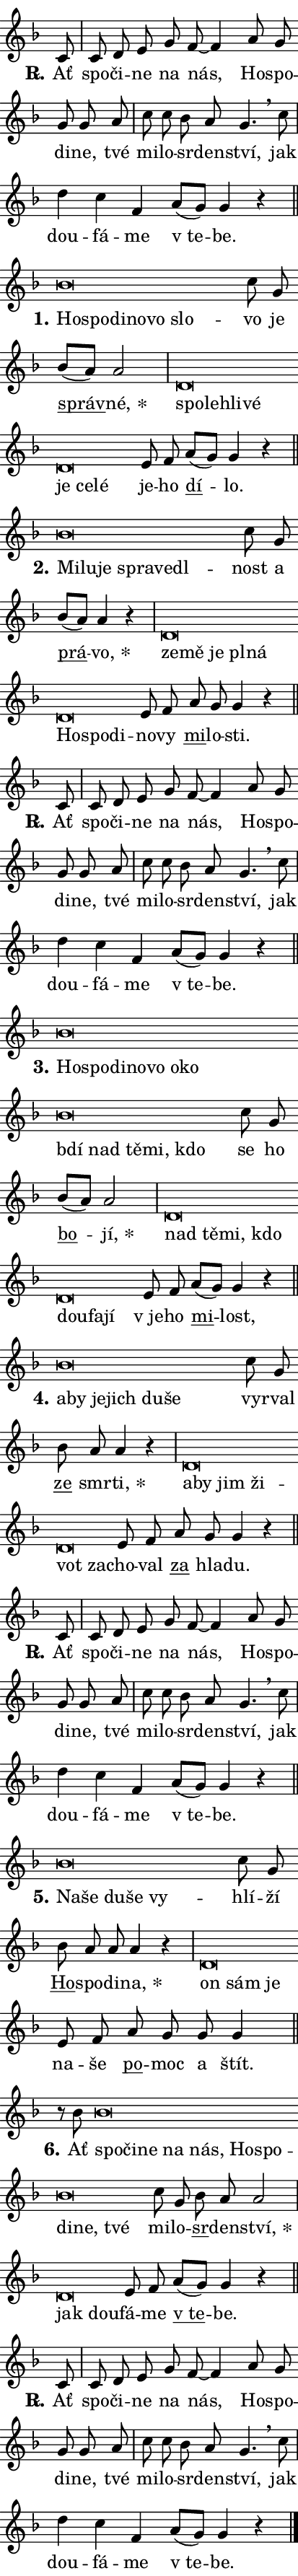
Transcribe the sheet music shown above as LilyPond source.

\version "2.22.1"
\header { tagline = "" }
\paper {
  indent = 0\cm
  top-margin = 0\cm
  right-margin = 0\cm
  bottom-margin = 0\cm
  left-margin = 0\cm
  paper-width = 7\cm
  page-breaking = #ly:one-page-breaking
  system-system-spacing.basic-distance = #11
  score-system-spacing.basic-distance = #11.3
  ragged-last = ##f
}


%% Author: Thomas Morley
%% https://lists.gnu.org/archive/html/lilypond-user/2020-05/msg00002.html
#(define (line-position grob)
"Returns position of @var[grob} in current system:
   @code{'start}, if at first time-step
   @code{'end}, if at last time-step
   @code{'middle} otherwise
"
  (let* ((col (ly:item-get-column grob))
         (ln (ly:grob-object col 'left-neighbor))
         (rn (ly:grob-object col 'right-neighbor))
         (col-to-check-left (if (ly:grob? ln) ln col))
         (col-to-check-right (if (ly:grob? rn) rn col))
         (break-dir-left
           (and
             (ly:grob-property col-to-check-left 'non-musical #f)
             (ly:item-break-dir col-to-check-left)))
         (break-dir-right
           (and
             (ly:grob-property col-to-check-right 'non-musical #f)
             (ly:item-break-dir col-to-check-right))))
        (cond ((eqv? 1 break-dir-left) 'start)
              ((eqv? -1 break-dir-right) 'end)
              (else 'middle))))

#(define (tranparent-at-line-position vctor)
  (lambda (grob)
  "Relying on @code{line-position} select the relevant enry from @var{vctor}.
Used to determine transparency,"
    (case (line-position grob)
      ((end) (not (vector-ref vctor 0)))
      ((middle) (not (vector-ref vctor 1)))
      ((start) (not (vector-ref vctor 2))))))

noteHeadBreakVisibility =
#(define-music-function (break-visibility)(vector?)
"Makes @code{NoteHead}s transparent relying on @var{break-visibility}"
#{
  \override NoteHead.transparent =
    #(tranparent-at-line-position break-visibility)
#})

#(define delete-ledgers-for-transparent-note-heads
  (lambda (grob)
    "Reads whether a @code{NoteHead} is transparent.
If so this @code{NoteHead} is removed from @code{'note-heads} from
@var{grob}, which is supposed to be @code{LedgerLineSpanner}.
As a result ledgers are not printed for this @code{NoteHead}"
    (let* ((nhds-array (ly:grob-object grob 'note-heads))
           (nhds-list
             (if (ly:grob-array? nhds-array)
                 (ly:grob-array->list nhds-array)
                 '()))
           ;; Relies on the transparent-property being done before
           ;; Staff.LedgerLineSpanner.after-line-breaking is executed.
           ;; This is fragile ...
           (to-keep
             (remove
               (lambda (nhd)
                 (ly:grob-property nhd 'transparent #f))
               nhds-list)))
      ;; TODO find a better method to iterate over grob-arrays, similiar
      ;; to filter/remove etc for lists
      ;; For now rebuilt from scratch
      (set! (ly:grob-object grob 'note-heads)  '())
      (for-each
        (lambda (nhd)
          (ly:pointer-group-interface::add-grob grob 'note-heads nhd))
        to-keep))))

hideNotes = {
  \noteHeadBreakVisibility #begin-of-line-visible
}
unHideNotes = {
  \noteHeadBreakVisibility #all-visible
}

% work-around for resetting accidentals
% https://lilypond.org/doc/v2.23/Documentation/notation/displaying-rhythms#unmetered-music
cadenzaMeasure = {
  \cadenzaOff
  \partial 1024 s1024
  \cadenzaOn
}

#(define-markup-command (accent layout props text) (markup?)
  "Underline accented syllable"
  (interpret-markup layout props
    #{\markup \override #'(offset . 4.3) \underline { #text }#}))

responsum = \markup \concat {
  "R" \hspace #-1.05 \path #0.1 #'((moveto 0 0.07) (lineto 0.9 0.8)) \hspace #0.05 "."
}

\layout {
    \context {
        \Staff
        \remove "Time_signature_engraver"
        \override LedgerLineSpanner.after-line-breaking = #delete-ledgers-for-transparent-note-heads
    }
    \context {
        \Voice {
            \override NoteHead.output-attributes = #'((class . "notehead"))
            \override Hairpin.height = #0.55
        }
    }
    \context {
        \Lyrics {
            \override StanzaNumber.output-attributes = #'((class . "stanzanumber"))
            \override LyricSpace.minimum-distance = #0.9
            \override LyricText.font-name = #"TeX Gyre Schola"
            \override LyricText.font-size = 1
            \override StanzaNumber.font-name = #"TeX Gyre Schola Bold"
            \override StanzaNumber.font-size = 1
        }
    }
}

% magnetic-lyrics.ily
%
%   written by
%     Jean Abou Samra <jean@abou-samra.fr>
%     Werner Lemberg <wl@gnu.org>
%
%   adapted by
%     Jiri Hon <jiri.hon@gmail.com>
%
% Version 2022-Apr-15

% https://www.mail-archive.com/lilypond-user@gnu.org/msg149350.html

#(define (Left_hyphen_pointer_engraver context)
   "Collect syllable-hyphen-syllable occurrences in lyrics and store
them in properties.  This engraver only looks to the left.  For
example, if the lyrics input is @code{foo -- bar}, it does the
following.

@itemize @bullet
@item
Set the @code{text} property of the @code{LyricHyphen} grob between
@q{foo} and @q{bar} to @code{foo}.

@item
Set the @code{left-hyphen} property of the @code{LyricText} grob with
text @q{foo} to the @code{LyricHyphen} grob between @q{foo} and
@q{bar}.
@end itemize

Use this auxiliary engraver in combination with the
@code{lyric-@/text::@/apply-@/magnetic-@/offset!} hook."
   (let ((hyphen #f)
         (text #f))
     (make-engraver
      (acknowledgers
       ((lyric-syllable-interface engraver grob source-engraver)
        (set! text grob)))
      (end-acknowledgers
       ((lyric-hyphen-interface engraver grob source-engraver)
        ;(when (not (grob::has-interface grob 'lyric-space-interface))
          (set! hyphen grob)));)
      ((stop-translation-timestep engraver)
       (when (and text hyphen)
         (ly:grob-set-object! text 'left-hyphen hyphen))
       (set! text #f)
       (set! hyphen #f)))))

#(define (lyric-text::apply-magnetic-offset! grob)
   "If the space between two syllables is less than the value in
property @code{LyricText@/.details@/.squash-threshold}, move the right
syllable to the left so that it gets concatenated with the left
syllable.

Use this function as a hook for
@code{LyricText@/.after-@/line-@/breaking} if the
@code{Left_@/hyphen_@/pointer_@/engraver} is active."
   (let ((hyphen (ly:grob-object grob 'left-hyphen #f)))
     (when hyphen
       (let ((left-text (ly:spanner-bound hyphen LEFT)))
         (when (grob::has-interface left-text 'lyric-syllable-interface)
           (let* ((common (ly:grob-common-refpoint grob left-text X))
                  (this-x-ext (ly:grob-extent grob common X))
                  (left-x-ext
                   (begin
                     ;; Trigger magnetism for left-text.
                     (ly:grob-property left-text 'after-line-breaking)
                     (ly:grob-extent left-text common X)))
                  ;; `delta` is the gap width between two syllables.
                  (delta (- (interval-start this-x-ext)
                            (interval-end left-x-ext)))
                  (details (ly:grob-property grob 'details))
                  (threshold (assoc-get 'squash-threshold details 0.2)))
             (when (< delta threshold)
               (let* (;; We have to manipulate the input text so that
                      ;; ligatures crossing syllable boundaries are not
                      ;; disabled.  For languages based on the Latin
                      ;; script this is essentially a beautification.
                      ;; However, for non-Western scripts it can be a
                      ;; necessity.
                      (lt (ly:grob-property left-text 'text))
                      (rt (ly:grob-property grob 'text))
                      (is-space (grob::has-interface hyphen 'lyric-space-interface))
                      (space (if is-space " " ""))
                      (space-markup (grob-interpret-markup grob " "))
                      (space-size (interval-length (ly:stencil-extent space-markup X)))
                      (extra-delta (if is-space space-size 0))
                      ;; Append new syllable.
                      (ltrt-space (if (and (string? lt) (string? rt))
                                (string-append lt space rt)
                                (make-concat-markup (list lt space rt))))
                      ;; Right-align `ltrt` to the right side.
                      (ltrt-space-markup (grob-interpret-markup
                               grob
                               (make-translate-markup
                                (cons (interval-length this-x-ext) 0)
                                (make-right-align-markup ltrt-space)))))
                 (begin
                   ;; Don't print `left-text`.
                   (ly:grob-set-property! left-text 'stencil #f)
                   ;; Set text and stencil (which holds all collected
                   ;; syllables so far) and shift it to the left.
                   (ly:grob-set-property! grob 'text ltrt-space)
                   (ly:grob-set-property! grob 'stencil ltrt-space-markup)
                   (ly:grob-translate-axis! grob (- (- delta extra-delta)) X))))))))))


#(define (lyric-hyphen::displace-bounds-first grob)
   ;; Make very sure this callback isn't triggered too early.
   (let ((left (ly:spanner-bound grob LEFT))
         (right (ly:spanner-bound grob RIGHT)))
     (ly:grob-property left 'after-line-breaking)
     (ly:grob-property right 'after-line-breaking)
     (ly:lyric-hyphen::print grob)))

squashThreshold = #0.4

\layout {
  \context {
    \Lyrics
    \consists #Left_hyphen_pointer_engraver
    \override LyricText.after-line-breaking =
      #lyric-text::apply-magnetic-offset!
    \override LyricHyphen.stencil = #lyric-hyphen::displace-bounds-first
    \override LyricText.details.squash-threshold = \squashThreshold
    \override LyricHyphen.minimum-distance = 0
    \override LyricHyphen.minimum-length = \squashThreshold
  }
}

squash = \override LyricText.details.squash-threshold = 9999
unSquash = \override LyricText.details.squash-threshold = \squashThreshold

left = \override LyricText.self-alignment-X = #LEFT
unLeft = \revert LyricText.self-alignment-X

starOffset = #(lambda (grob) 
                (let ((x_offset (ly:self-alignment-interface::aligned-on-x-parent grob)))
                  (if (= x_offset 0) 0 (+ x_offset 1.2))))

star = #(define-music-function (syllable)(string?)
"Append star separator at the end of a syllable"
#{
  \once \override LyricText.X-offset = #starOffset
  \lyricmode { \markup {
    #syllable
    \override #'((font-name . "TeX Gyre Schola Bold")) \hspace #0.2 \lower #0.65 \larger "*"
  } }
#})

starAccent = #(define-music-function (syllable)(string?)
"Append star separator at the end of a syllable and make accent"
#{
  \once \override LyricText.X-offset = #starOffset
  \lyricmode { \markup {
    \accent #syllable
    \override #'((font-name . "TeX Gyre Schola Bold")) \hspace #0.2 \lower #0.65 \larger "*"
  } }
#})

breath = #(define-music-function (syllable)(string?)
"Append breathing indicator at the end of a syllable"
#{
  \lyricmode { \markup { #syllable "+" } }
#})

optionalBreath = #(define-music-function (syllable)(string?)
"Append optional breathing indicator at the end of a syllable"
#{
  \lyricmode { \markup { #syllable "(+)" } }
#})


\score {
    <<
        \new Voice = "melody" { \cadenzaOn \key f \major \relative { c'8 \cadenzaMeasure \bar "|" c d e \bar "" g f~ f4 \bar "" a8 g \bar "" g g a \cadenzaMeasure \bar "|" c c \bar "" bes a g4. \breathe c8 \cadenzaMeasure \bar "|" d4 c \bar "" f, a8[( g)] g4 r \cadenzaMeasure \bar "||" \break } }
        \new Lyrics \lyricsto "melody" { \lyricmode { \set stanza = \responsum
Ať spo -- či -- ne na nás, Ho -- spo -- di -- ne, tvé mi -- lo -- sr -- den -- ství, jak dou -- fá -- me "v te" -- be. } }
    >>
    \layout {}
}

\score {
    <<
        \new Voice = "melody" { \cadenzaOn \key f \major \relative { bes'\breve*1/16 \hideNotes \breve*1/16 \bar "" \breve*1/16 \bar "" \breve*1/16 \bar "" \breve*1/16 \breve*1/16 \bar "" \unHideNotes c8 g \bar "" bes[( a)] a2 \cadenzaMeasure \bar "|" d,\breve*1/16 \hideNotes \breve*1/16 \bar "" \breve*1/16 \bar "" \breve*1/16 \bar "" \breve*1/16 \bar "" \breve*1/16 \breve*1/16 \bar "" \unHideNotes e8 f \bar "" a[( g)] g4 r \cadenzaMeasure \bar "||" \break } }
        \new Lyrics \lyricsto "melody" { \lyricmode { \set stanza = "1."
\left Ho -- \squash spo -- di -- no -- vo slo -- \unLeft \unSquash vo je \markup \accent správ -- \star né, \left spo -- \squash leh -- li -- vé je ce -- lé \unLeft \unSquash je -- ho \markup \accent dí -- lo. } }
    >>
    \layout {}
}

\score {
    <<
        \new Voice = "melody" { \cadenzaOn \key f \major \relative { bes'\breve*1/16 \hideNotes \breve*1/16 \bar "" \breve*1/16 \bar "" \breve*1/16 \bar "" \breve*1/16 \breve*1/16 \bar "" \unHideNotes c8 g \bar "" bes[( a)] a4 r \cadenzaMeasure \bar "|" d,\breve*1/16 \hideNotes \breve*1/16 \bar "" \breve*1/16 \bar "" \breve*1/16 \bar "" \breve*1/16 \bar "" \breve*1/16 \bar "" \breve*1/16 \breve*1/16 \bar "" \unHideNotes e8 f \bar "" a g g4 r \cadenzaMeasure \bar "||" \break } }
        \new Lyrics \lyricsto "melody" { \lyricmode { \set stanza = "2."
\left Mi -- \squash lu -- je spra -- ve -- dl -- \unLeft \unSquash nost a \markup \accent prá -- \star vo, \left ze -- \squash mě je pl -- ná Ho -- spo -- di -- \unLeft \unSquash no -- vy \markup \accent mi -- lo -- sti. } }
    >>
    \layout {}
}

\score {
    <<
        \new Voice = "melody" { \cadenzaOn \key f \major \relative { c'8 \cadenzaMeasure \bar "|" c d e \bar "" g f~ f4 \bar "" a8 g \bar "" g g a \cadenzaMeasure \bar "|" c c \bar "" bes a g4. \breathe c8 \cadenzaMeasure \bar "|" d4 c \bar "" f, a8[( g)] g4 r \cadenzaMeasure \bar "||" \break } }
        \new Lyrics \lyricsto "melody" { \lyricmode { \set stanza = \responsum
Ať spo -- či -- ne na nás, Ho -- spo -- di -- ne, tvé mi -- lo -- sr -- den -- ství, jak dou -- fá -- me "v te" -- be. } }
    >>
    \layout {}
}

\score {
    <<
        \new Voice = "melody" { \cadenzaOn \key f \major \relative { bes'\breve*1/16 \hideNotes \breve*1/16 \bar "" \breve*1/16 \bar "" \breve*1/16 \bar "" \breve*1/16 \bar "" \breve*1/16 \bar "" \breve*1/16 \bar "" \breve*1/16 \bar "" \breve*1/16 \bar "" \breve*1/16 \bar "" \breve*1/16 \breve*1/16 \bar "" \unHideNotes c8 g \bar "" bes[( a)] a2 \cadenzaMeasure \bar "|" d,\breve*1/16 \hideNotes \breve*1/16 \bar "" \breve*1/16 \bar "" \breve*1/16 \bar "" \breve*1/16 \bar "" \breve*1/16 \breve*1/16 \bar "" \unHideNotes e8 f \bar "" a[( g)] g4 r \cadenzaMeasure \bar "||" \break } }
        \new Lyrics \lyricsto "melody" { \lyricmode { \set stanza = "3."
\left Ho -- \squash spo -- di -- no -- vo o -- ko bdí nad tě -- mi, kdo \unLeft \unSquash se ho \markup \accent bo -- \star jí, \left nad \squash tě -- mi, kdo dou -- fa -- jí \unLeft \unSquash "v je" -- ho \markup \accent mi -- lost, } }
    >>
    \layout {}
}

\score {
    <<
        \new Voice = "melody" { \cadenzaOn \key f \major \relative { bes'\breve*1/16 \hideNotes \breve*1/16 \bar "" \breve*1/16 \bar "" \breve*1/16 \bar "" \breve*1/16 \breve*1/16 \bar "" \unHideNotes c8 g \bar "" bes a a4 r \cadenzaMeasure \bar "|" d,\breve*1/16 \hideNotes \breve*1/16 \bar "" \breve*1/16 \bar "" \breve*1/16 \bar "" \breve*1/16 \breve*1/16 \bar "" \unHideNotes e8 f \bar "" a g g4 r \cadenzaMeasure \bar "||" \break } }
        \new Lyrics \lyricsto "melody" { \lyricmode { \set stanza = "4."
\left a -- \squash by je -- jich du -- še \unLeft \unSquash vy -- rval \markup \accent ze smr -- \star ti, \left a -- \squash by jim ži -- vot za -- \unLeft \unSquash cho -- val \markup \accent za hla -- du. } }
    >>
    \layout {}
}

\score {
    <<
        \new Voice = "melody" { \cadenzaOn \key f \major \relative { c'8 \cadenzaMeasure \bar "|" c d e \bar "" g f~ f4 \bar "" a8 g \bar "" g g a \cadenzaMeasure \bar "|" c c \bar "" bes a g4. \breathe c8 \cadenzaMeasure \bar "|" d4 c \bar "" f, a8[( g)] g4 r \cadenzaMeasure \bar "||" \break } }
        \new Lyrics \lyricsto "melody" { \lyricmode { \set stanza = \responsum
Ať spo -- či -- ne na nás, Ho -- spo -- di -- ne, tvé mi -- lo -- sr -- den -- ství, jak dou -- fá -- me "v te" -- be. } }
    >>
    \layout {}
}

\score {
    <<
        \new Voice = "melody" { \cadenzaOn \key f \major \relative { bes'\breve*1/16 \hideNotes \breve*1/16 \bar "" \breve*1/16 \bar "" \breve*1/16 \breve*1/16 \bar "" \unHideNotes c8 g \bar "" bes a a a4 r \cadenzaMeasure \bar "|" d,\breve*1/16 \hideNotes \breve*1/16 \breve*1/16 \bar "" \unHideNotes e8 f \bar "" a g g g4 \cadenzaMeasure \bar "||" \break } }
        \new Lyrics \lyricsto "melody" { \lyricmode { \set stanza = "5."
\left Na -- \squash še du -- še vy -- \unLeft \unSquash hlí -- ží \markup \accent Ho -- spo -- di -- \star na, \left on \squash sám je \unLeft \unSquash na -- še \markup \accent po -- moc a štít. } }
    >>
    \layout {}
}

\score {
    <<
        \new Voice = "melody" { \cadenzaOn \key f \major \relative { r8 bes' bes\breve*1/16 \hideNotes \breve*1/16 \bar "" \breve*1/16 \bar "" \breve*1/16 \bar "" \breve*1/16 \bar "" \breve*1/16 \bar "" \breve*1/16 \bar "" \breve*1/16 \bar "" \breve*1/16 \breve*1/16 \bar "" \unHideNotes c8 g \bar "" bes a a2 \cadenzaMeasure \bar "|" d,\breve*1/16 \hideNotes \breve*1/16 \bar "" \unHideNotes e8 f \bar "" a[( g)] g4 r \cadenzaMeasure \bar "||" \break } }
        \new Lyrics \lyricsto "melody" { \lyricmode { \set stanza = "6."
Ať \left spo -- \squash či -- ne na nás, Ho -- spo -- di -- ne, tvé \unLeft \unSquash mi -- lo -- \markup \accent sr -- den -- \star ství, \left jak \squash dou -- \unLeft \unSquash fá -- me \markup \accent "v te" -- be. } }
    >>
    \layout {}
}

\score {
    <<
        \new Voice = "melody" { \cadenzaOn \key f \major \relative { c'8 \cadenzaMeasure \bar "|" c d e \bar "" g f~ f4 \bar "" a8 g \bar "" g g a \cadenzaMeasure \bar "|" c c \bar "" bes a g4. \breathe c8 \cadenzaMeasure \bar "|" d4 c \bar "" f, a8[( g)] g4 r \cadenzaMeasure \bar "||" \break } \bar "|." }
        \new Lyrics \lyricsto "melody" { \lyricmode { \set stanza = \responsum
Ať spo -- či -- ne na nás, Ho -- spo -- di -- ne, tvé mi -- lo -- sr -- den -- ství, jak dou -- fá -- me "v te" -- be. } }
    >>
    \layout {}
}
